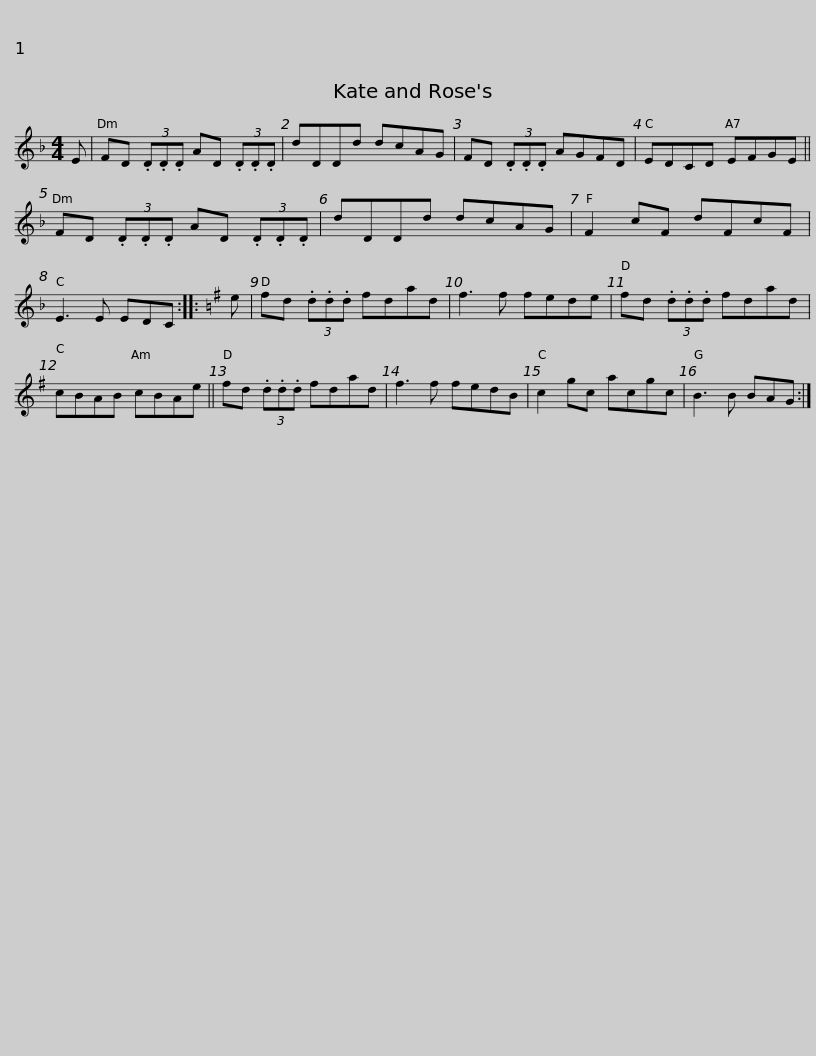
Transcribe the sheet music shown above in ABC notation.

X:1
L:1/8
M:4/4
I:linebreak $
K:Dmin
V:1 treble
V:1
 E | FD (3.D.D.D AD (3.D.D.D | dDDd dcAG | FD (3.D.D.D AGFD | EDCD EFGE ||$ %5
 FD (3.D.D.D AD (3.D.D.D | dDDd dcAG | F2 cF dFcF | E3 E EDC ::[K:G] e | %10
 fd (3.d.d.d fdad |$ f3 f fede | fd (3.d.d.d fdad | cBAB cBAe || fd (3.d.d.d fdad | %15
 f3 f fedB | c2 gc acgc |$ B3 B BAG :| %18
